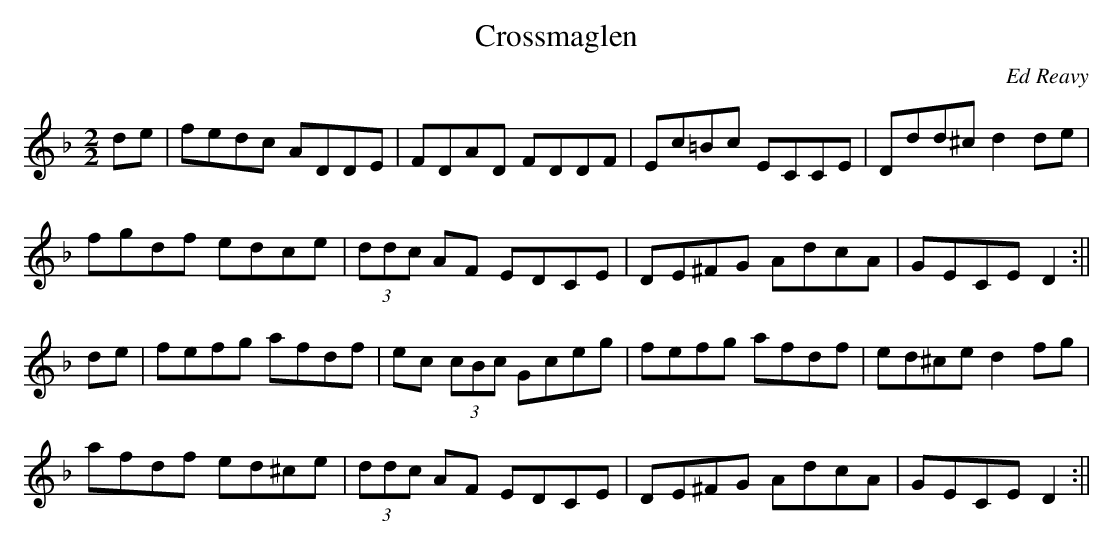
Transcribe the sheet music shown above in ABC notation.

X:1
T:Crossmaglen
C:Ed Reavy
M:2/2
L:1/8
K:F
de|fedc ADDE|FDAD FDDF|Ec=Bc ECCE|Ddd^c d2 de|
fgdf edce|(3ddc AF EDCE|DE^FG AdcA|GECE D2:||
de|fefg afdf|ec (3cBc Gceg|fefg afdf|ed^ce d2 fg|
afdf ed^ce|(3ddc AF EDCE|DE^FG AdcA|GECE D2:||
